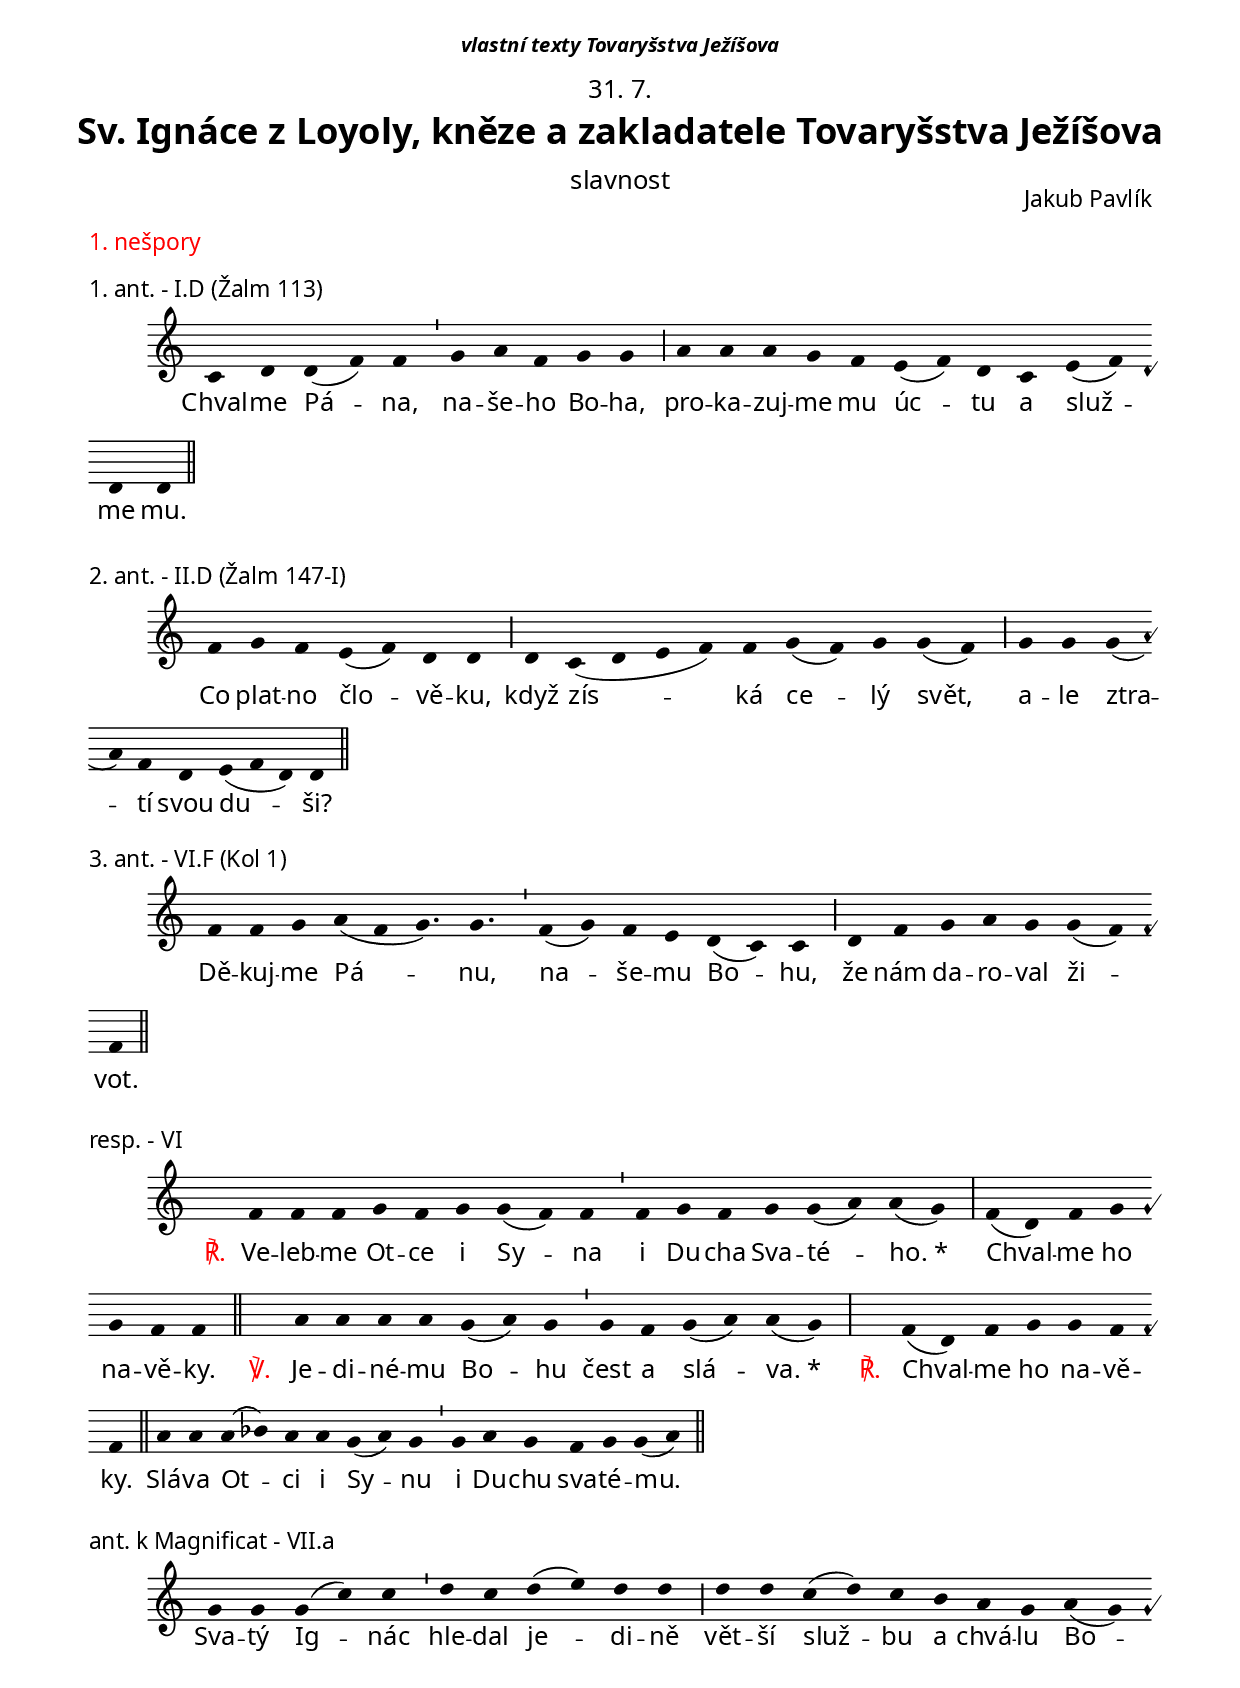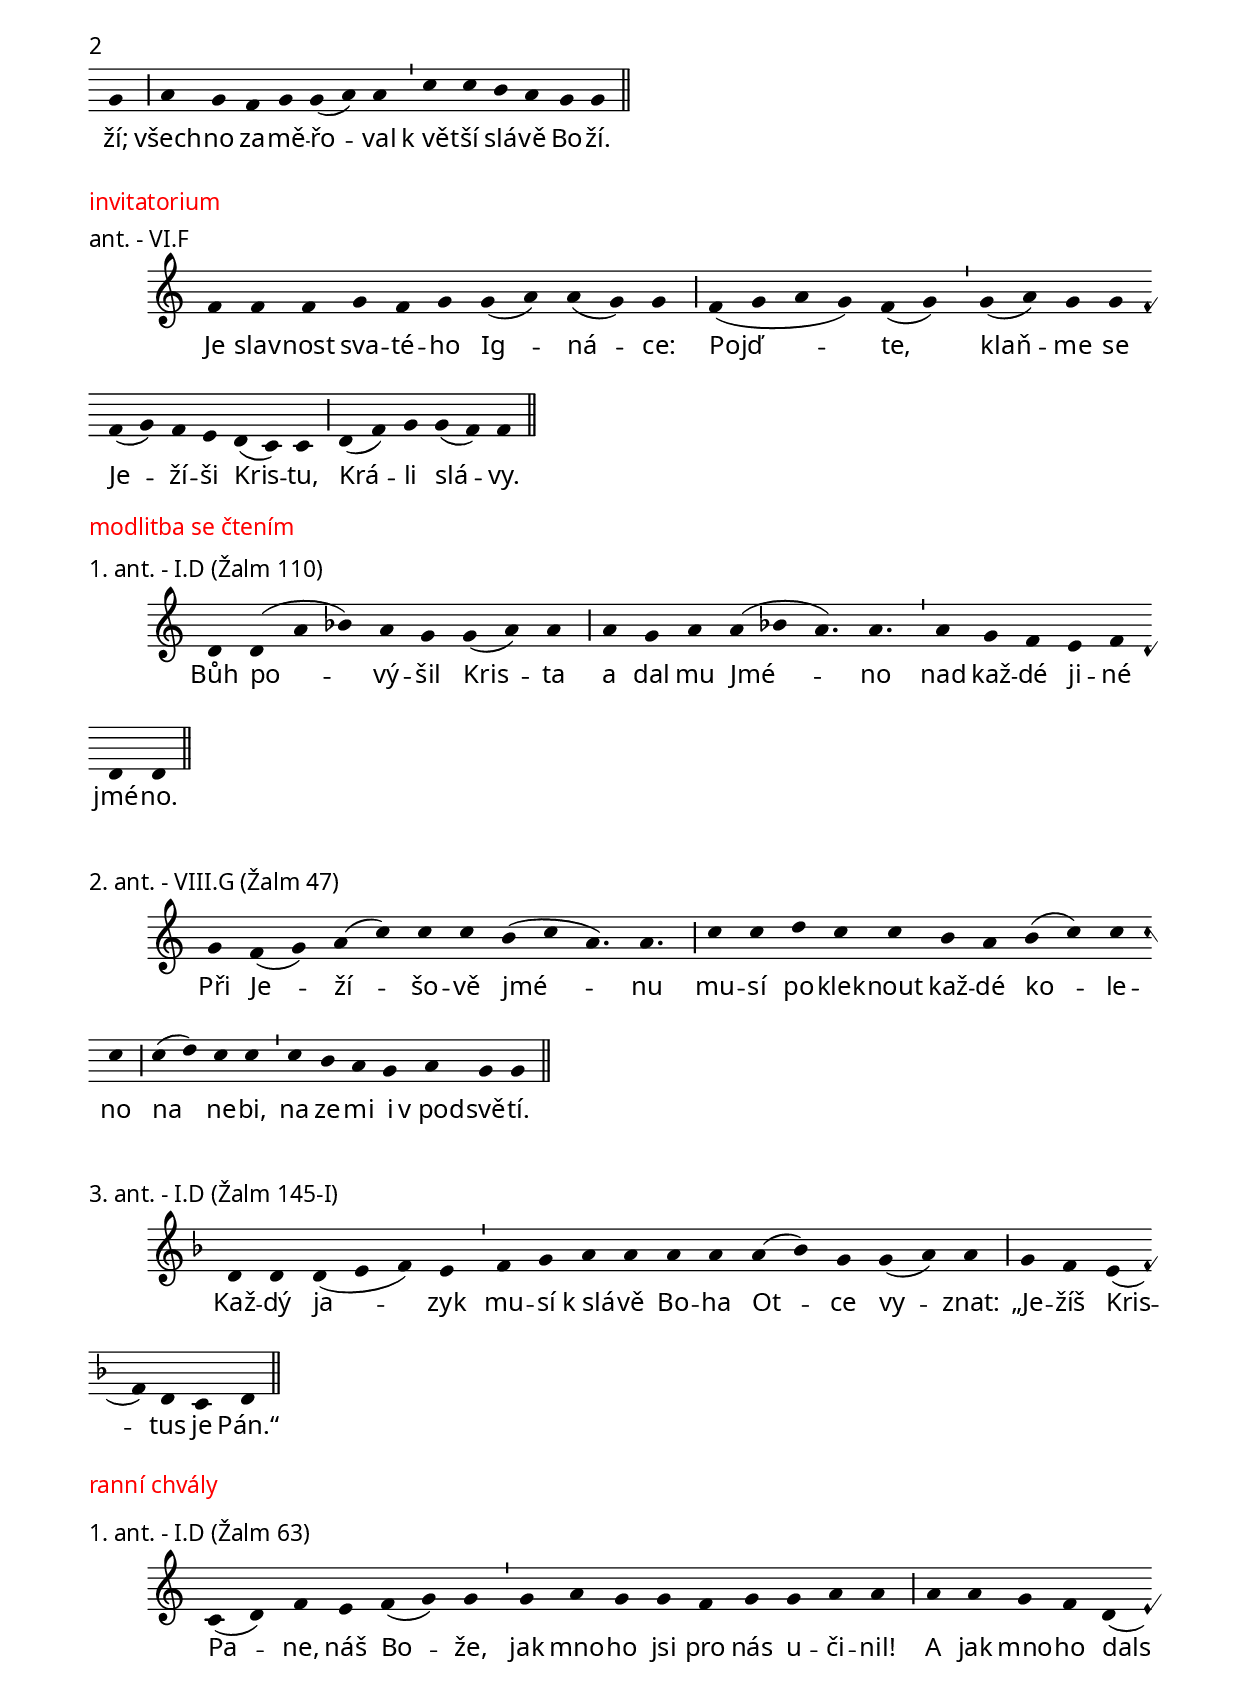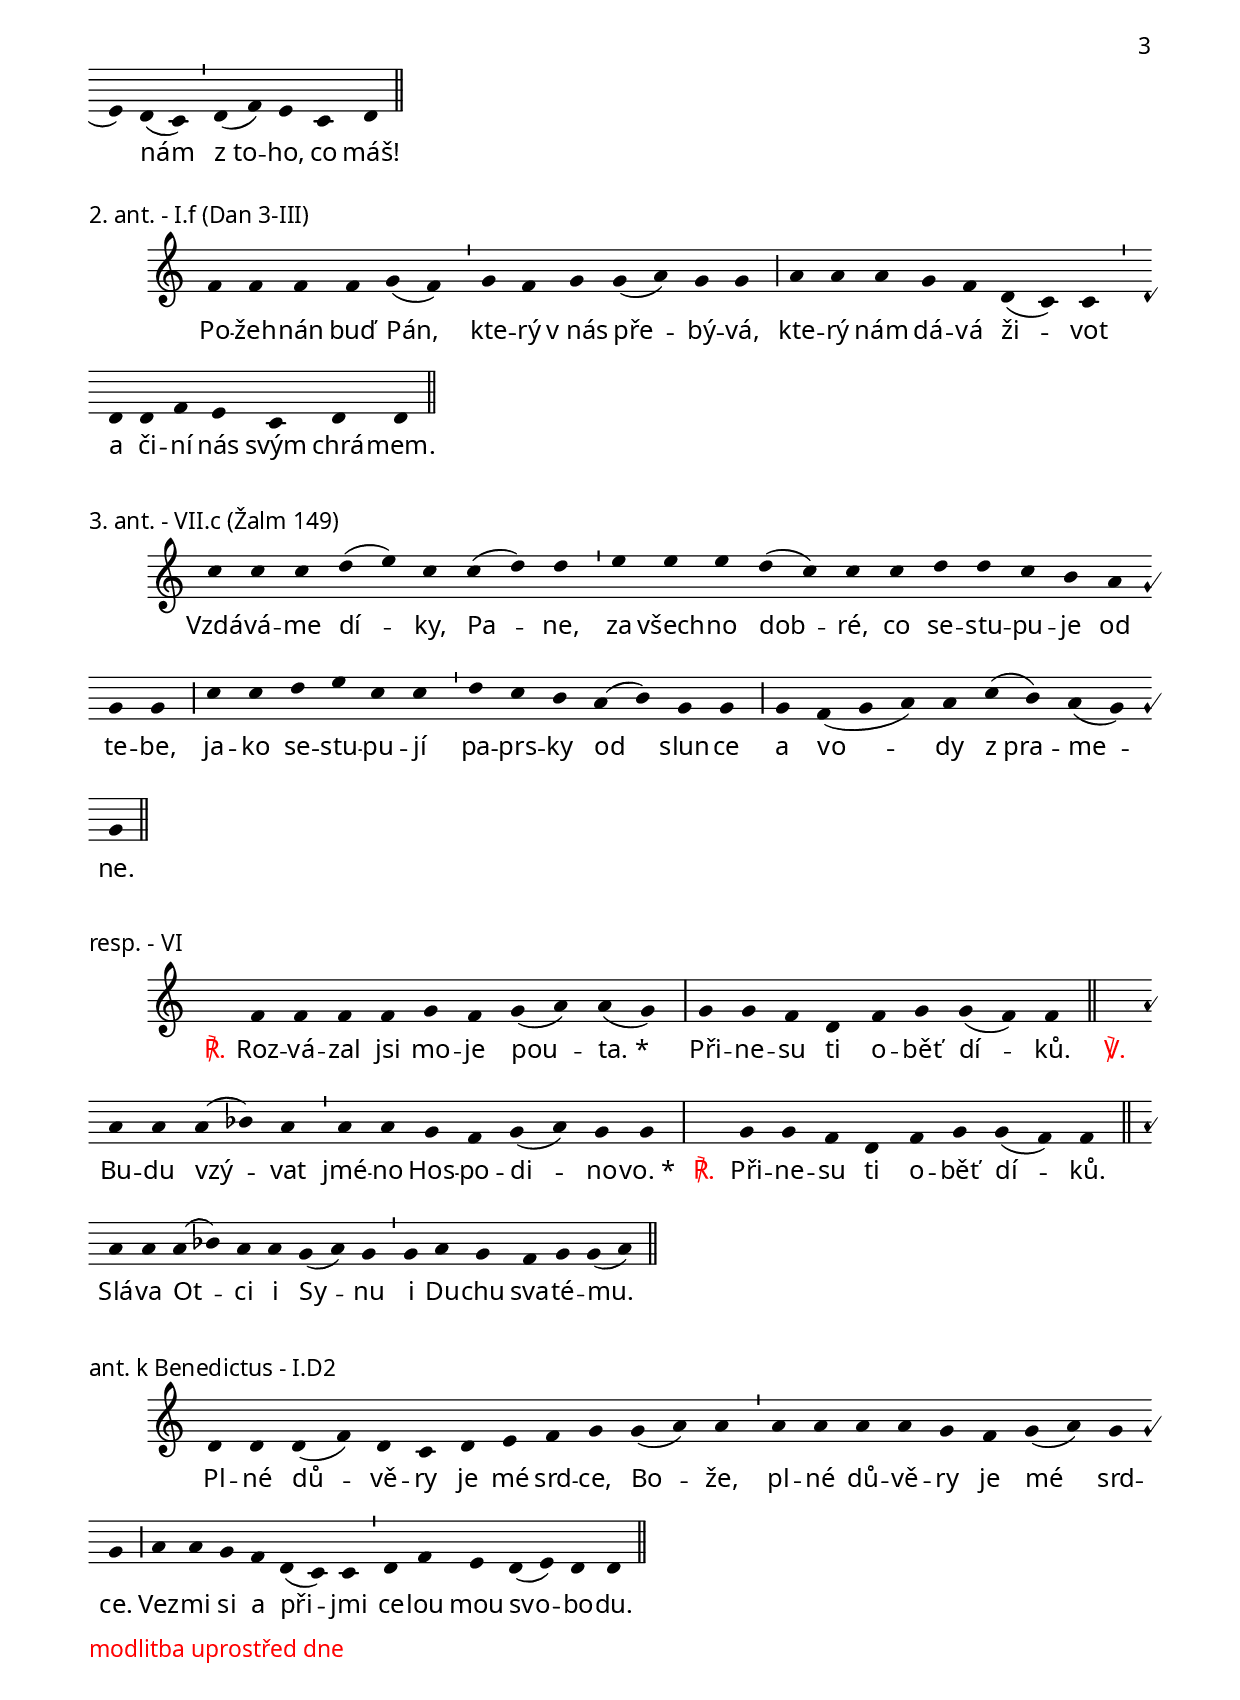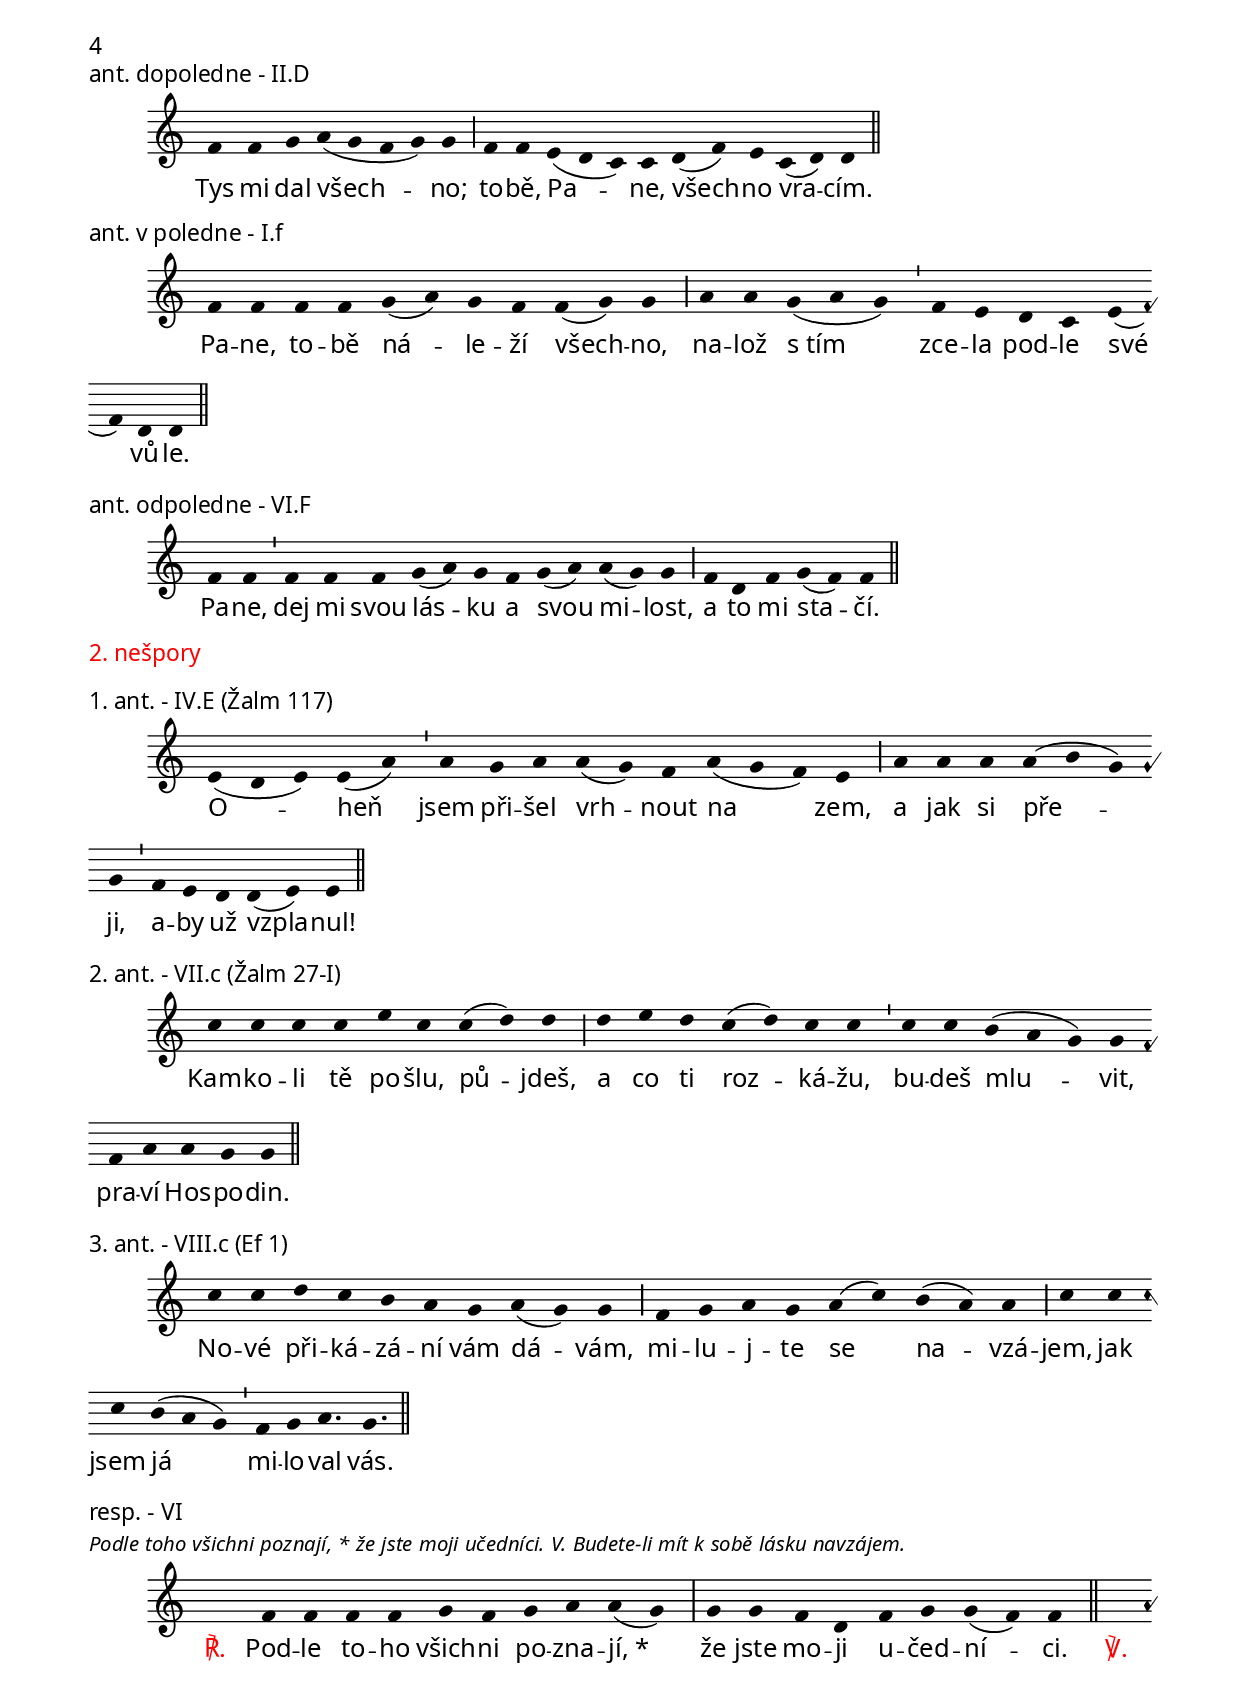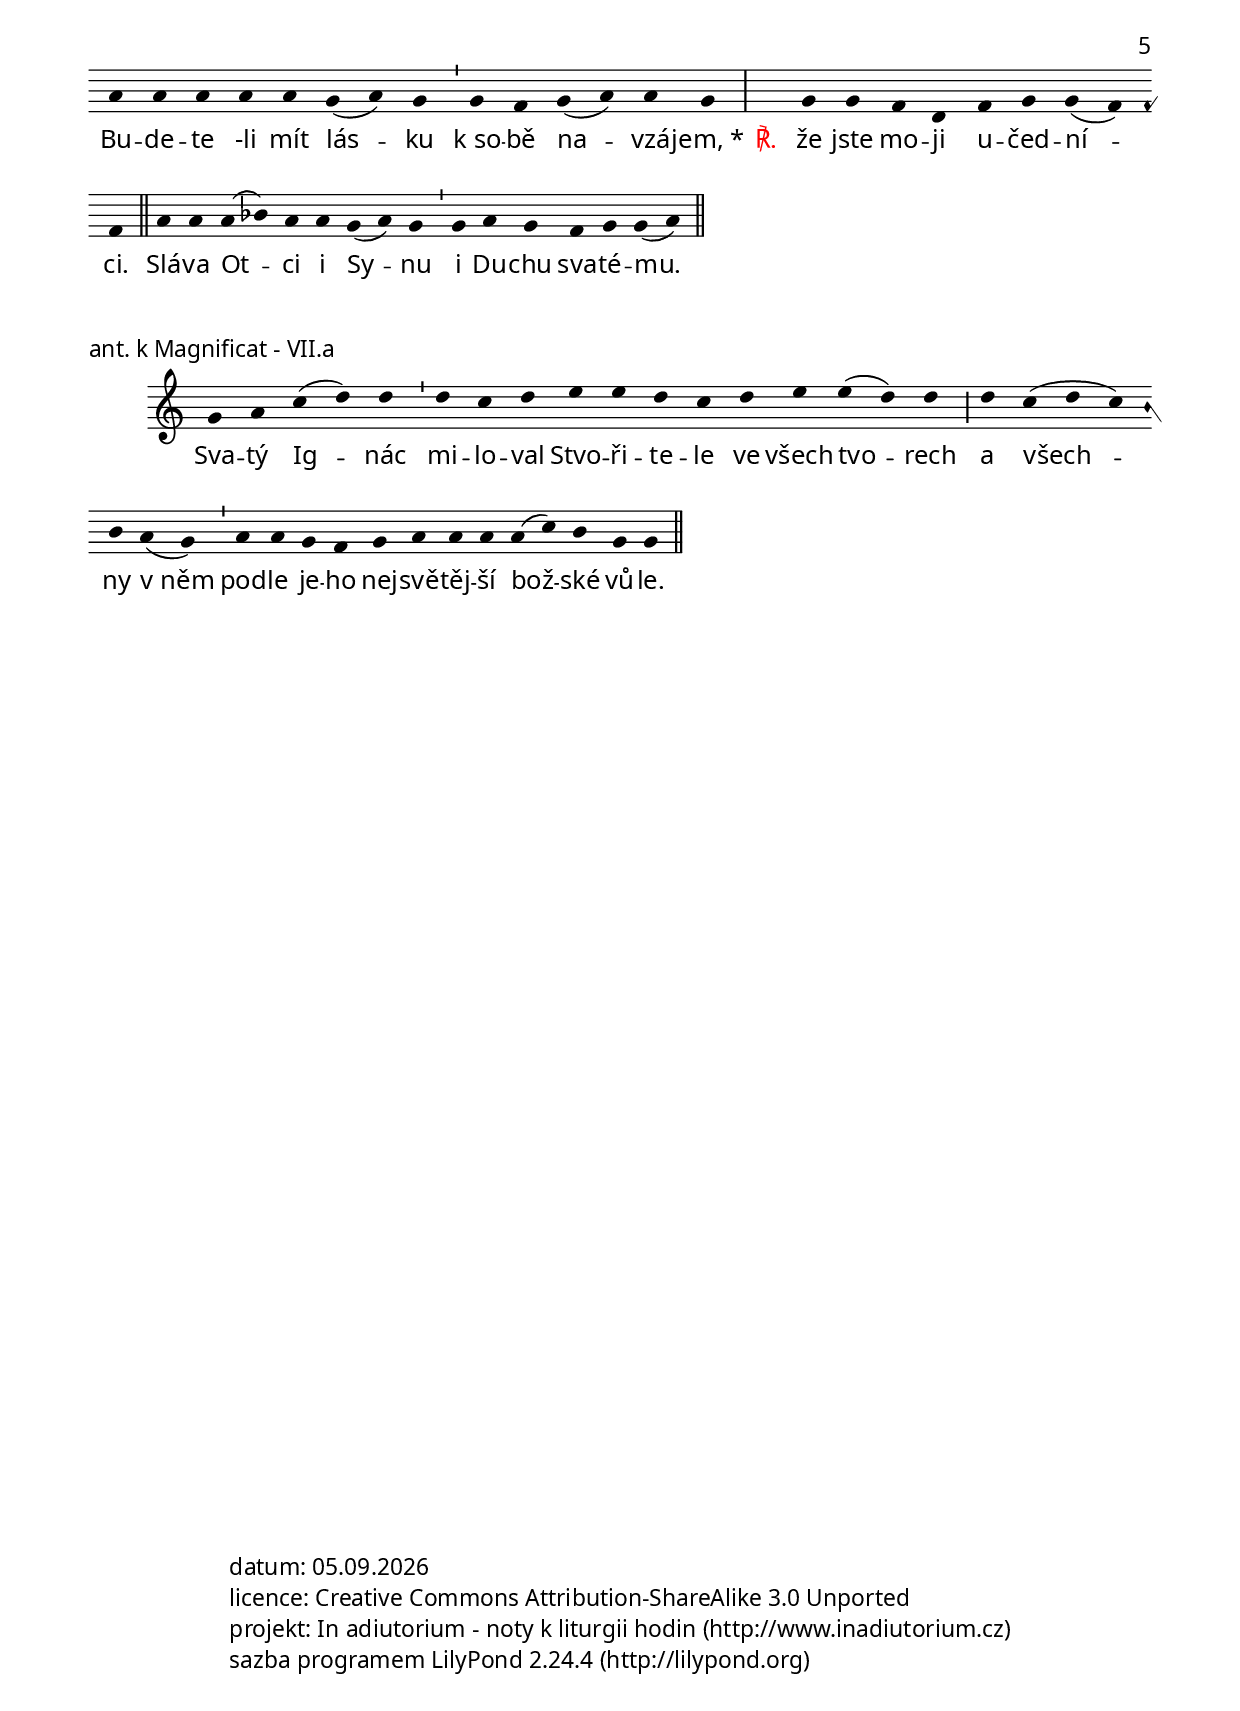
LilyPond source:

\version "2.19.80"

\include "../../spolecne.ly"
\include "../../spolecne/reholni.ly"
\include "../../dilyresponsorii.ly"

\header {
  title = \markup\titleSvatek
            "Sv. Ignáce z Loyoly, kněze a zakladatele Tovaryšstva Ježíšova"
            slavnost
            "31. 7."
            "vlastní texty Tovaryšstva Ježíšova"
  composer = "Jakub Pavlík"
}

\markup {\nadpisHodinka {"1. nešpory"}}

\score {
  \relative c' {
    \choralniRezim
    c4 d d( f) f \barMin
    g a f g g \barMaior
    a a a g f e( f) d c e( f) d d \barFinalis
  }
  \addlyrics {
    Chval -- me Pá -- na,
    na -- še -- ho Bo -- ha,
    pro -- ka -- zuj -- me mu úc -- tu a služ -- me mu.
  }
  \header {
    quid = "1. ant."
    modus = "I"
    differentia = "D"
    psalmus = "Žalm 113"
    id = "1ne-a1"
    piece = \markup\sestavTitulek
  }
}

\score {
  \relative c' {
    \choralniRezim
    f4 g f e( f) d d \barMaior
    d c( d e f) f g( f) g g( f) \barMaior
    g g g( a) f d e( f d) d \barFinalis
  }
  \addlyrics {
    Co plat -- no člo -- vě -- ku,
    když zís -- ká ce -- lý svět,
    a -- le ztra -- tí svou du -- ši?
  }
  \header {
    quid = "2. ant."
    modus = "II"
    differentia = "D"
    psalmus = "Žalm 147-I"
    fial = "sanktoral/0731ignac.ly#amag?konec"
    id = "1ne-a2"
    piece = \markup\sestavTitulek
  }
}

\score {
  \relative c' {
    \choralniRezim
    f4 f g a( f g4.) g \barMin
    f4( g) f e d( c) c \barMaior
    d f g a g g( f) f \barFinalis
  }
  \addlyrics {
    Dě -- kuj -- me Pá -- nu,
    na -- še -- mu Bo -- hu,
    že nám da -- ro -- val ži -- vot.
  }
  \header {
    quid = "3. ant."
    modus = "VI"
    differentia = "F"
    psalmus = "Kol 1"
    id = "1ne-a3"
    piece = \markup\sestavTitulek
  }
}

\score {
  \relative c' {
    \choralniRezim

    % R
    \neviditelna f
    f4 f f g f g g( f) f \barMin f g f g g( a) a( g) \barMax
    f( d) f g g f f \barFinalis
    % V
    \neviditelna a
    a4 a a a g( a) g \barMin g f g( a) a( g) \barMax
    % R
    \neviditelna a
    f( d) f g g f f \barFinalis
    % Slava
    \respVIdoxologie \barFinalis
  }
  \addlyrics {
    \Response Ve -- leb -- me Ot -- ce i Sy -- na i Du -- cha Sva -- té -- ho._*
    Chval -- me ho na -- vě -- ky.
    \Verse Je -- di -- né -- mu Bo -- hu čest a slá -- va._*
    \Response Chval -- me ho na -- vě -- ky.
    \textRespDoxologie
  }
  \header {
    quid = "resp."
    modus = "VI"
    id = "1ne-r"
    piece = \markup {\sestavTitulekResp}
  }
}

\score {
  \relative c'' {
    \choralniRezim
    g4 g g( c) c \barMin
    d c d( e) d d \barMaior
    d d c( d) c b a g a( g) g \barMaior
    a g f g g( a) a \barMin
    c c b a g g \barFinalis
  }
  \addlyrics {
    Sva -- tý Ig -- nác
    hle -- dal je -- di -- ně
    vět -- ší služ -- bu a chvá -- lu Bo -- ží;
    všech -- no za -- mě -- řo -- val
    k_vět -- ší slá -- vě Bo -- ží.
  }
  \header {
    quid = "ant. k Magnificat"
    modus = "VII"
    differentia = "a"
    psalmus = ""
    id = "1ne-amag"
    piece = \markup\sestavTitulekBezZalmu
  }
}

\markup {\nadpisHodinka {"invitatorium"}}

\score {
  \relative c' {
    \choralniRezim
    f4 f f g f g g( a) a( g) g \barMaior
    f( g a g) f( g) \barMin
    g( a) g g f( g) f e d( c) c \barMaior
    d( f) g g( f) f \barFinalis
  }
  \addlyrics {
    Je slav -- nost sva -- té -- ho Ig -- ná -- ce:
    Pojď -- te,
    klaň -- me se Je -- ží -- ši Kris -- tu,
    Krá -- li slá -- vy.
  }
  \header {
    quid = "ant."
    modus = "VI"
    differentia = "F"
    psalmus = ""
    id = "invit"
    piece = \markup\sestavTitulekBezZalmu
  }
}

\markup {\nadpisHodinka {"modlitba se čtením"}}

\score {
  \relative c' {
    \choralniRezim
    d4 d( a' bes) a g g( a) a \barMaior
    a g a a( bes a4.) a \barMin
    a4 g f e f d d \barFinalis
  }
  \addlyrics {
    Bůh po -- vý -- šil Kris -- ta
    a dal mu Jmé -- no
    nad kaž -- dé ji -- né jmé -- no.
  }
  \header {
    quid = "1. ant."
    modus = "I"
    differentia = "D"
    psalmus = "Žalm 110"
    id = "mc-a1"
    piece = \markup\sestavTitulek
  }
}

\score {
  \relative c'' {
    \choralniRezim
    g4 f( g) a( c) c c b( c a4.) a \barMaior
    c4 c d c c b a b( c) c c \barMaior
    c( d) c c \barMin
    c b a g a g g \barFinalis
  }
  \addlyrics {
    Při Je -- ží -- šo -- vě jmé -- nu
    mu -- sí po -- klek -- nout kaž -- dé ko -- le -- no
    na ne -- bi, na ze -- mi i v_pod -- svě -- tí.
  }
  \header {
    quid = "2. ant."
    modus = "VIII"
    differentia = "G"
    psalmus = "Žalm 47"
    fial = "antifony/tyden2_1nedele.ly#1ne-ant3?zacatek"
    id = "mc-a2"
    piece = \markup\sestavTitulek
  }
}

\score {
  \relative c' {
    \choralniRezim
    \key f \major
    d4 d d( e f) e \barMin
    f g a a a a a( bes) g g( a) a \barMaior
    g f e( f) d c d \barFinalis
  }
  \addlyrics {
    Kaž -- dý ja -- zyk
    mu -- sí k_slá -- vě Bo -- ha Ot -- ce vy -- znat:
    „Je -- žíš Kris -- tus je Pán.“
  }
  \header {
    quid = "3. ant."
    modus = "I"
    differentia = "D"
    psalmus = "Žalm 145-I"
    fial = "antifony/tyden1_6patek.ly#mc-ant3?jiny text"
    id = "mc-a3"
    piece = \markup\sestavTitulek
  }
}

\markup {\nadpisHodinka {"ranní chvály"}}

\score {
  \relative c' {
    \choralniRezim
    c4( d) f e f( g) g \barMin
    g a g g f g g a a \barMaior
    a a g f d( e) d( c) \barMin
    d( f) e c d \barFinalis
  }
  \addlyrics {
    Pa -- ne, náš Bo -- že,
    jak mno -- ho jsi pro nás u -- či -- nil!
    A jak mno -- ho dals nám
    z_to -- ho, co máš!
  }
  \header {
    quid = "1. ant."
    modus = "I"
    differentia = "D"
    psalmus = "Žalm 63"
    id = "rch-a1"
    piece = \markup\sestavTitulek
  }
}

\score {
  \relative c' {
    \choralniRezim
    f4 f f f g( f) \barMin
    g f g g( a) g g \barMaior
    a a a g f d( c) c \barMin
    d d f e c d d \barFinalis
  }
  \addlyrics {
    Po -- žeh -- nán buď Pán,
    kte -- rý v_nás pře -- bý -- vá,
    kte -- rý nám dá -- vá ži -- vot
    a či -- ní nás svým chrá -- mem.
  }
  \header {
    quid = "2. ant."
    modus = "I"
    differentia = "f"
    psalmus = "Dan 3-III"
    id = "rch-a2"
    piece = \markup\sestavTitulek
  }
}

\score {
  \relative c'' {
    \choralniRezim
    c4 c c d( e) c c( d) d \barMin
    e e e d( c) c c d d c b a g g \barMaior
    c c d e c c \barMin
    d c b a( b) g g \barMaior
    g f( g a) a c( b) a( g) g \barFinalis
  }
  \addlyrics {
    Vzdá -- vá -- me dí -- ky, Pa -- ne,
    za všech -- no dob -- ré, co se -- stu -- pu -- je od te -- be,
    ja -- ko se -- stu -- pu -- jí
    pa -- prs -- ky od slun -- ce
    a vo -- dy z_pra -- me -- ne.
  }
  \header {
    quid = "3. ant."
    modus = "VII"
    differentia = "c"
    psalmus = "Žalm 149"
    id = "rch-a3"
    piece = \markup\sestavTitulek
  }
}

\score {
  \relative c' {
    \choralniRezim

    % R
    \neviditelna f
    f4 f f f g f g( a) a( g) \barMax
    g g f d f g g( f) f \barFinalis
    % V
    \neviditelna a
    a4 a a( bes) a \barMin a a g f g( a) g g \barMax
    % R
    \neviditelna a
    g g f d f g g( f) f \barFinalis
    % Slava
    \respVIdoxologie \barFinalis
  }
  \addlyrics {
    \Response Roz -- vá -- zal jsi mo -- je pou -- ta._* Při -- ne -- su ti o -- běť dí -- ků.
    \Verse Bu -- du vzý -- vat jmé -- no Hos -- po -- di -- no -- vo._*
    \Response Při -- ne -- su ti o -- běť dí -- ků.
    \textRespDoxologie
  }
  \header {
    quid = "resp."
    modus = "VI"
    id = "rch-r"
    piece = \markup {\sestavTitulekResp}
  }
}

\score {
  \relative c' {
    \choralniRezim
    d4 d d( f) d c d e f g g( a) a \barMin
    a a a a g f g( a) g g \barMaior
    a a g f d( c) c \barMin
    d f e d( e) d d \barFinalis
  }
  \addlyrics {
    Pl -- né dů -- vě -- ry je mé srd -- ce, Bo -- že,
    pl -- né dů -- vě -- ry je mé srd -- ce.
    Vez -- mi si a při -- jmi
    ce -- lou mou svo -- bo -- du.
  }
  \header {
    quid = "ant. k Benedictus"
    modus = "I"
    differentia = "D2"
    psalmus = ""
    fial = "antifony/tyden4_4streda.ly#rch-ant1?zacatek"
    id = "rch-aben"
    piece = \markup\sestavTitulekBezZalmu
  }
}

\markup {\nadpisHodinka {"modlitba uprostřed dne"}}

\score {
  \relative c' {
    \choralniRezim
    f4 f g a( g f g) g \barMaior
    f f e( d c) c d( f) e c( d) d \barFinalis
  }
  \addlyrics {
    Tys mi dal všech -- no;
    to -- bě, Pa -- ne, všech -- no vra -- cím.
  }
  \header {
    quid = "ant. dopoledne"
    modus = "II"
    differentia = "D"
    psalmus = ""
    id = "tercie"
    piece = \markup\sestavTitulekBezZalmu
  }
}

\score {
  \relative c' {
    \choralniRezim
    f4 f f f g( a) g f f( g) g \barMaior
    a a g( a g) \barMin
    f e d c e( f) d d \barFinalis
  }
  \addlyrics {
    Pa -- ne, to -- bě ná -- le -- ží všech -- no,
    na -- lož s_tím
    zce -- la pod -- le své vů -- le.
  }
  \header {
    quid = "ant. v poledne"
    modus = "I"
    differentia = "f"
    psalmus = ""
    id = "sexta"
    piece = \markup\sestavTitulekBezZalmu
  }
}

\score {
  \relative c' {
    \choralniRezim
    f4 f \barMin
    f f f g( a) g f g( a) a( g) g \barMaior
    f d f g( f) f \barFinalis
  }
  \addlyrics {
    Pa -- ne,
    dej mi svou lás -- ku a svou mi -- lost,
    a to mi sta -- čí.
  }
  \header {
    quid = "ant. odpoledne"
    modus = "VI"
    differentia = "F"
    psalmus = ""
    id = "nona"
    piece = \markup\sestavTitulekBezZalmu
  }
}

\markup {\nadpisHodinka {"2. nešpory"}}

\score {
  \relative c' {
    \choralniRezim
    e4( d e) e( a) \barMin a g a a( g) f a( g f) e \barMaior
    a4 a a a( b g) g \barMin f e d d( e) e \barFinalis
  }
  \addlyrics {
    O -- heň jsem při -- šel vrh -- nout na zem,
    a jak si pře -- ji, a -- by už vzpla -- nul!
  }
  \header {
    quid = "1. ant."
    modus = "IV"
    differentia = "E"
    psalmus = "Žalm 117"
    fial = "mezidobi_nejsvsrdce.ly#1ne-amag"
    id = "2ne-a1"
    piece = \markup\sestavTitulek
  }
}

\score {
  \relative c'' {
    \choralniRezim
    c4 c c c e c c( d) d \barMaior
    d e d c( d) c c \barMin
    c c b( a g) g f a a g g \barFinalis
  }
  \addlyrics {
    Kam -- ko -- li tě po -- šlu, pů -- jdeš,
    a co ti roz -- ká -- žu,
    bu -- deš mlu -- vit, pra -- ví Hos -- po -- din.
  }
  \header {
    quid = "2. ant."
    modus = "VII"
    differentia = "c"
    psalmus = "Žalm 27-I"
    id = "2ne-a2"
    piece = \markup\sestavTitulek
  }
}

\score {
  \relative c'' {
    \choralniRezim
    c4 c d c b a g a( g) g \barMaior
    f g a g a( c) b( a) a \barMaior
    c c c b( a g) \barMin
    f g a4. g \barFinalis
  }
  \addlyrics {
    No -- vé při -- ká -- zá -- ní vám dá -- vám,
    mi -- lu -- j -- te se na -- vzá -- jem,
    jak jsem já
    mi -- lo -- val vás.
  }
  \header {
    quid = "3. ant."
    modus = "VIII"
    differentia = "c"
    psalmus = "Ef 1"
    fial = "antifony/velikonoce_nedeleC.ly#vben?zacatek"
    id = "2ne-a3"
    piece = \markup\sestavTitulek
  }
}

\score {
  \relative c' {
    \choralniRezim

    % R
    \neviditelna f
    f4 f f f g f g a a( g) \barMax
    g g f d f g g( f) f \barFinalis
    % V
    \neviditelna a
    a4 a a a a g( a) g \barMin g f g( a) a g \barMax
    % R
    \neviditelna a
    g g f d f g g( f) f \barFinalis
    % Slava
    \respVIdoxologie \barFinalis
  }
  \addlyrics {
    \Response Pod -- le to -- ho všich -- ni po -- zna -- jí,_* že jste mo -- ji u -- čed -- ní -- ci.
    \Verse Bu -- de -- te -li mít lás -- ku k_so -- bě na -- vzá -- jem,_*
    \Response že jste mo -- ji u -- čed -- ní -- ci.
    \textRespDoxologie
  }
  \header {
    % slovosled verše je opravdu divný
    textus_approbatus = "Podle toho všichni poznají, * že jste moji učedníci.
    V. Budete-li mít k sobě lásku navzájem."
    quid = "resp."
    modus = "VI"
    id = "2ne-r"
    piece = \markup {\sestavTitulekResp}
  }
}

\score {
  \relative c'' {
    \choralniRezim
    g4 a c( d) d \barMin
    d c d e e d c d e e( d) d \barMaior
    d c( d c) b a( g) \barMin
    a a g f g a a a a( c) b g g \barFinalis
  }
  \addlyrics {
    Sva -- tý Ig -- nác
    mi -- lo -- val Stvo -- ři -- te -- le ve všech tvo -- rech
    a všech -- ny v_něm
    pod -- le je -- ho nej -- svě -- těj -- ší bož -- ské vů -- le.
  }
  \header {
    quid = "ant. k Magnificat"
    modus = "VII"
    differentia = "a"
    psalmus = ""
    id = "2ne-amag"
    piece = \markup\sestavTitulekBezZalmu
  }
}
